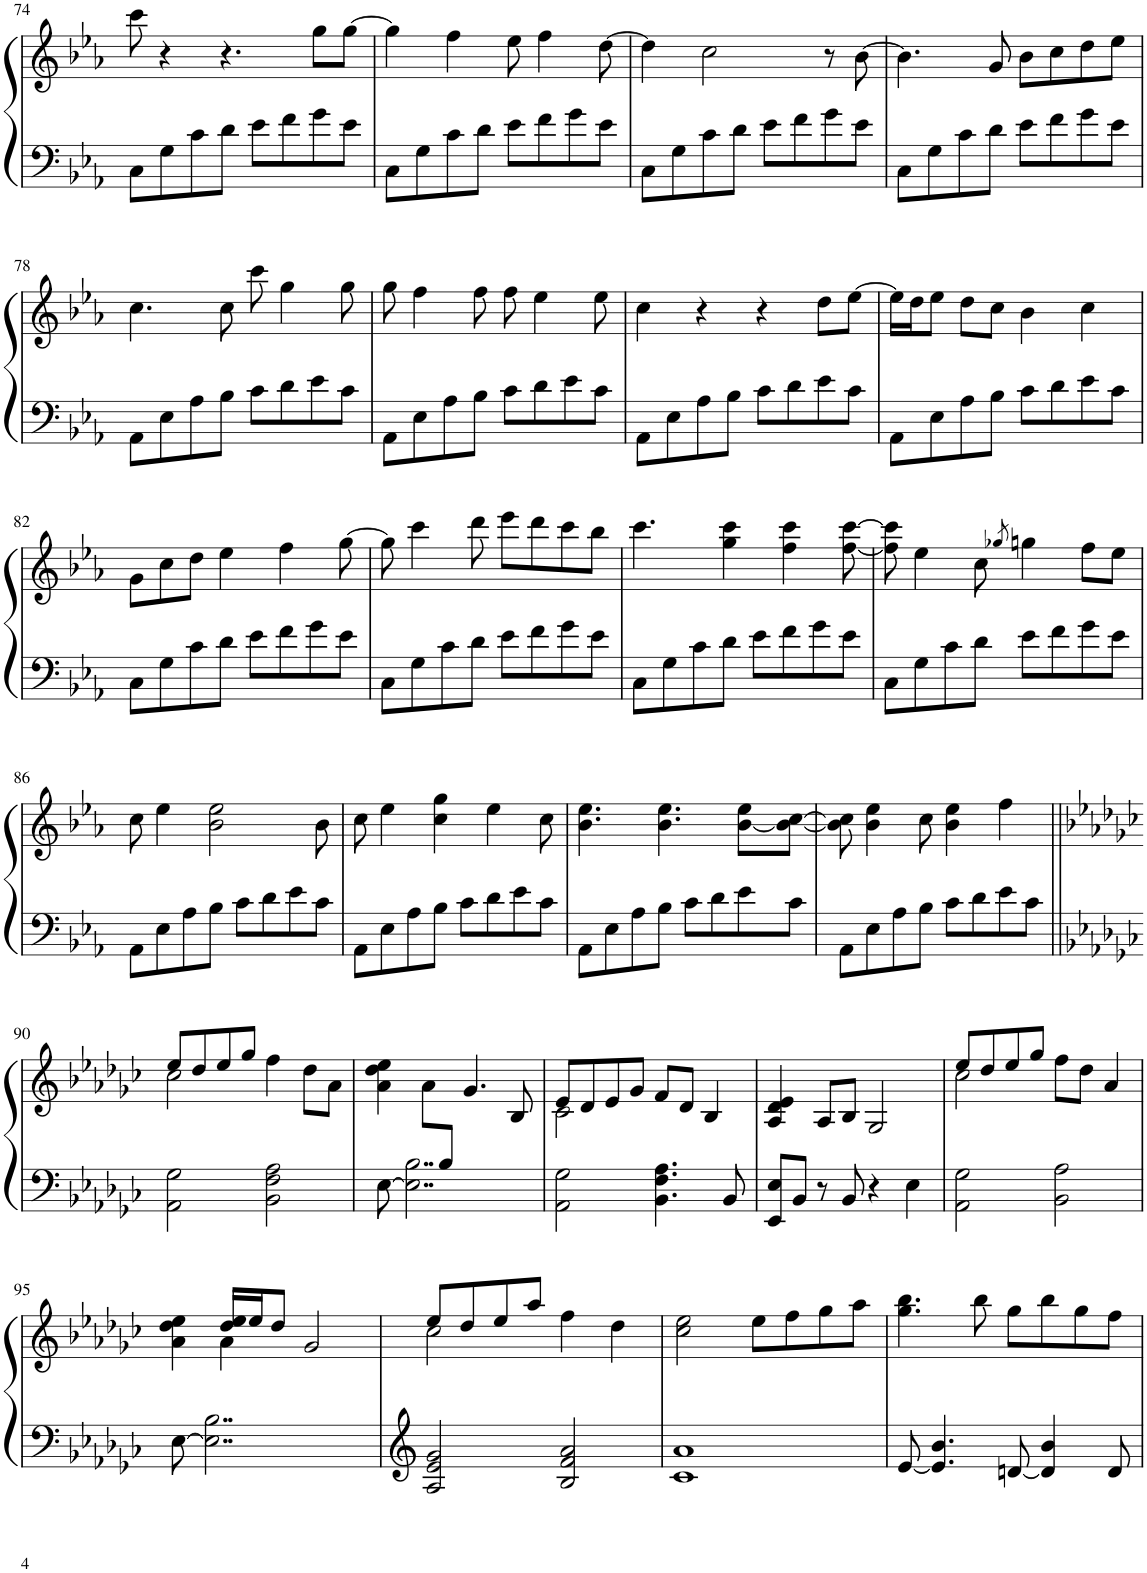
**kern	**kern
*part1	*part1
*staff2	*staff1
*I"Piano	*
*I'Pno.	*
!!LO:PB:g=z
*clefF4	*clefG2
*k[b-e-a-]	*k[b-e-a-]
*M4/4	*M4/4
=74	=74
8C\L	8ccc\
8G\	4r
8c\	.
8d\J	4.r
8e-\L	.
8f\	.
8g\	8gg\L
8e-\J	[8gg\J
=75	=75
8C\L	4gg\]
8G\	.
8c\	4ff\
8d\J	.
8e-\L	8ee-\
8f\	4ff\
8g\	.
8e-\J	[8dd\
=76	=76
8C\L	4dd\]
8G\	.
8c\	2cc\
8d\J	.
8e-\L	.
8f\	.
8g\	8r
8e-\J	[8b-\
=77	=77
8C\L	4.b-\]
8G\	.
8c\	.
8d\J	8g/
8e-\L	8b-\L
8f\	8cc\
8g\	8dd\
8e-\J	8ee-\J
!!LO:LB:g=z
=78	=78
8AA-\L	4.cc\
8E-\	.
8A-\	.
8B-\J	8cc\
8c\L	8ccc\
8d\	4gg\
8e-\	.
8c\J	8gg\
=79	=79
8AA-\L	8gg\
8E-\	4ff\
8A-\	.
8B-\J	8ff\
8c\L	8ff\
8d\	4ee-\
8e-\	.
8c\J	8ee-\
=80	=80
8AA-\L	4cc\
8E-\	.
8A-\	4r
8B-\J	.
8c\L	4r
8d\	.
8e-\	8dd\L
8c\J	[8ee-\J
=81	=81
8AA-\L	16ee-\LL]
.	16dd\J
8E-\	8ee-\J
8A-\	8dd\L
8B-\J	8cc\J
8c\L	4b-\
8d\	.
8e-\	4cc\
8c\J	.
!!LO:LB:g=z
=82	=82
8C\L	8g\L
8G\	8cc\
8c\	8dd\J
8d\J	4ee-\
8e-\L	.
8f\	4ff\
8g\	.
8e-\J	[8gg\
=83	=83
8C\L	8gg\]
8G\	4ccc\
8c\	.
8d\J	8ddd\
8e-\L	8eee-\L
8f\	8ddd\
8g\	8ccc\
8e-\J	8bb-\J
=84	=84
8C\L	4.ccc\
8G\	.
8c\	.
8d\J	4gg\ 4ccc\
8e-\L	.
8f\	4ff\ 4ccc\
8g\	.
8e-\J	[8ff\ [8ccc\
=85	=85
8C\L	8ff\] 8ccc\]
8G\	4ee-\
8c\	.
8d\J	8cc\
.	8qgg-X/
8e-\L	4ggn\
8f\	.
8g\	8ff\L
8e-\J	8ee-\J
!!LO:LB:g=z
=86	=86
8AA-\L	8cc\
8E-\	4ee-\
8A-\	.
8B-\J	2b-\ 2ee-\
8c\L	.
8d\	.
8e-\	.
8c\J	8b-\
=87	=87
8AA-\L	8cc\
8E-\	4ee-\
8A-\	.
8B-\J	4cc\ 4gg\
8c\L	.
8d\	4ee-\
8e-\	.
8c\J	8cc\
=88	=88
8AA-\L	4.b-\ 4.ee-\
8E-\	.
8A-\	.
8B-\J	4.b-\ 4.ee-\
8c\L	.
8d\	.
8e-\	[8b-\ 8ee-\L
8c\J	8b-\_ [8cc\J
=89	=89
8AA-\L	8b-\] 8cc\]
8E-\	4b-\ 4ee-\
8A-\	.
8B-\J	8cc\
8c\L	4b-\ 4ee-\
8d\	.
8e-\	4ff\
8c\J	.
!!LO:LB:g=z
=90||	=90||
*k[b-e-a-d-g-c-]	*k[b-e-a-d-g-c-]
*	*^
2AA-\ 2G-\	8ee-/L	2cc-\
.	8dd-/	.
.	8ee-/	.
.	8gg-/J	.
2BB-\ 2F\ 2A-\	4ff\	2ryy
.	8dd-\L	.
.	8a-\J	.
*	*v	*v
=91	=91
*^	*
4.ryy	[8E-\	4a-\ 4dd-\ 4ee-\
.	2..E-\] 2..B-\	.
.	.	8a-\L
8B-/J	.	8ryy
2ryy	.	4.g-/
.	.	8B-/
*v	*v	*
=92	=92
*	*^
2AA-\ 2G-\	8e-/L	2c-\
.	8d-/	.
.	8e-/	.
.	8g-/J	.
4.BB-\ 4.F\ 4.A-\	8f/L	2ryy
.	8d-/J	.
.	4B-/	.
8BB-/	.	.
*	*v	*v
=93	=93
8EE-/ 8E-/L	4A-/ 4d-/ 4e-/
8BB-/J	.
8r	8A-/L
8BB-/	8B-/J
4r	2G-/
4E-\	.
=94	=94
*	*^
2AA-\ 2G-\	8ee-/L	2cc-\
.	8dd-/	.
.	8ee-/	.
.	8gg-/J	.
2BB-\ 2A-\	8ff\L	2ryy
.	8dd-\J	.
.	4a-/	.
!!LO:LB:g=z	!!
=95	=95	=95
[8E-\	4a-\ 4dd-\ 4ee-\	4ryy
2..E-\] 2..B-\	.	.
.	4a-\	16dd-/ 16ee-/LL
.	.	16ee-/J
.	.	8dd-/J
.	2g-/	2ryy
=96	=96	=96
2A-/ 2e-/ 2g-/	8ee-/L	2cc-\
.	8dd-/	.
.	8ee-/	.
.	8aa-/J	.
2B-/ 2f/ 2a-/	4ff\	2ryy
.	4dd-\	.
*	*v	*v
=97	=97
1c- 1a-	2cc-\ 2ee-\
.	8ee-\L
.	8ff\
.	8gg-\
.	8aa-\J
=98	=98
[8e-/	4.gg-\ 4.bb-\
4.e-/] 4.b-/	.
.	8bb-\
[8dn/	8gg-\L
4d/] 4b-/	8bb-\
.	8gg-\
8d/	8ff\J
=	=
*-	*-
